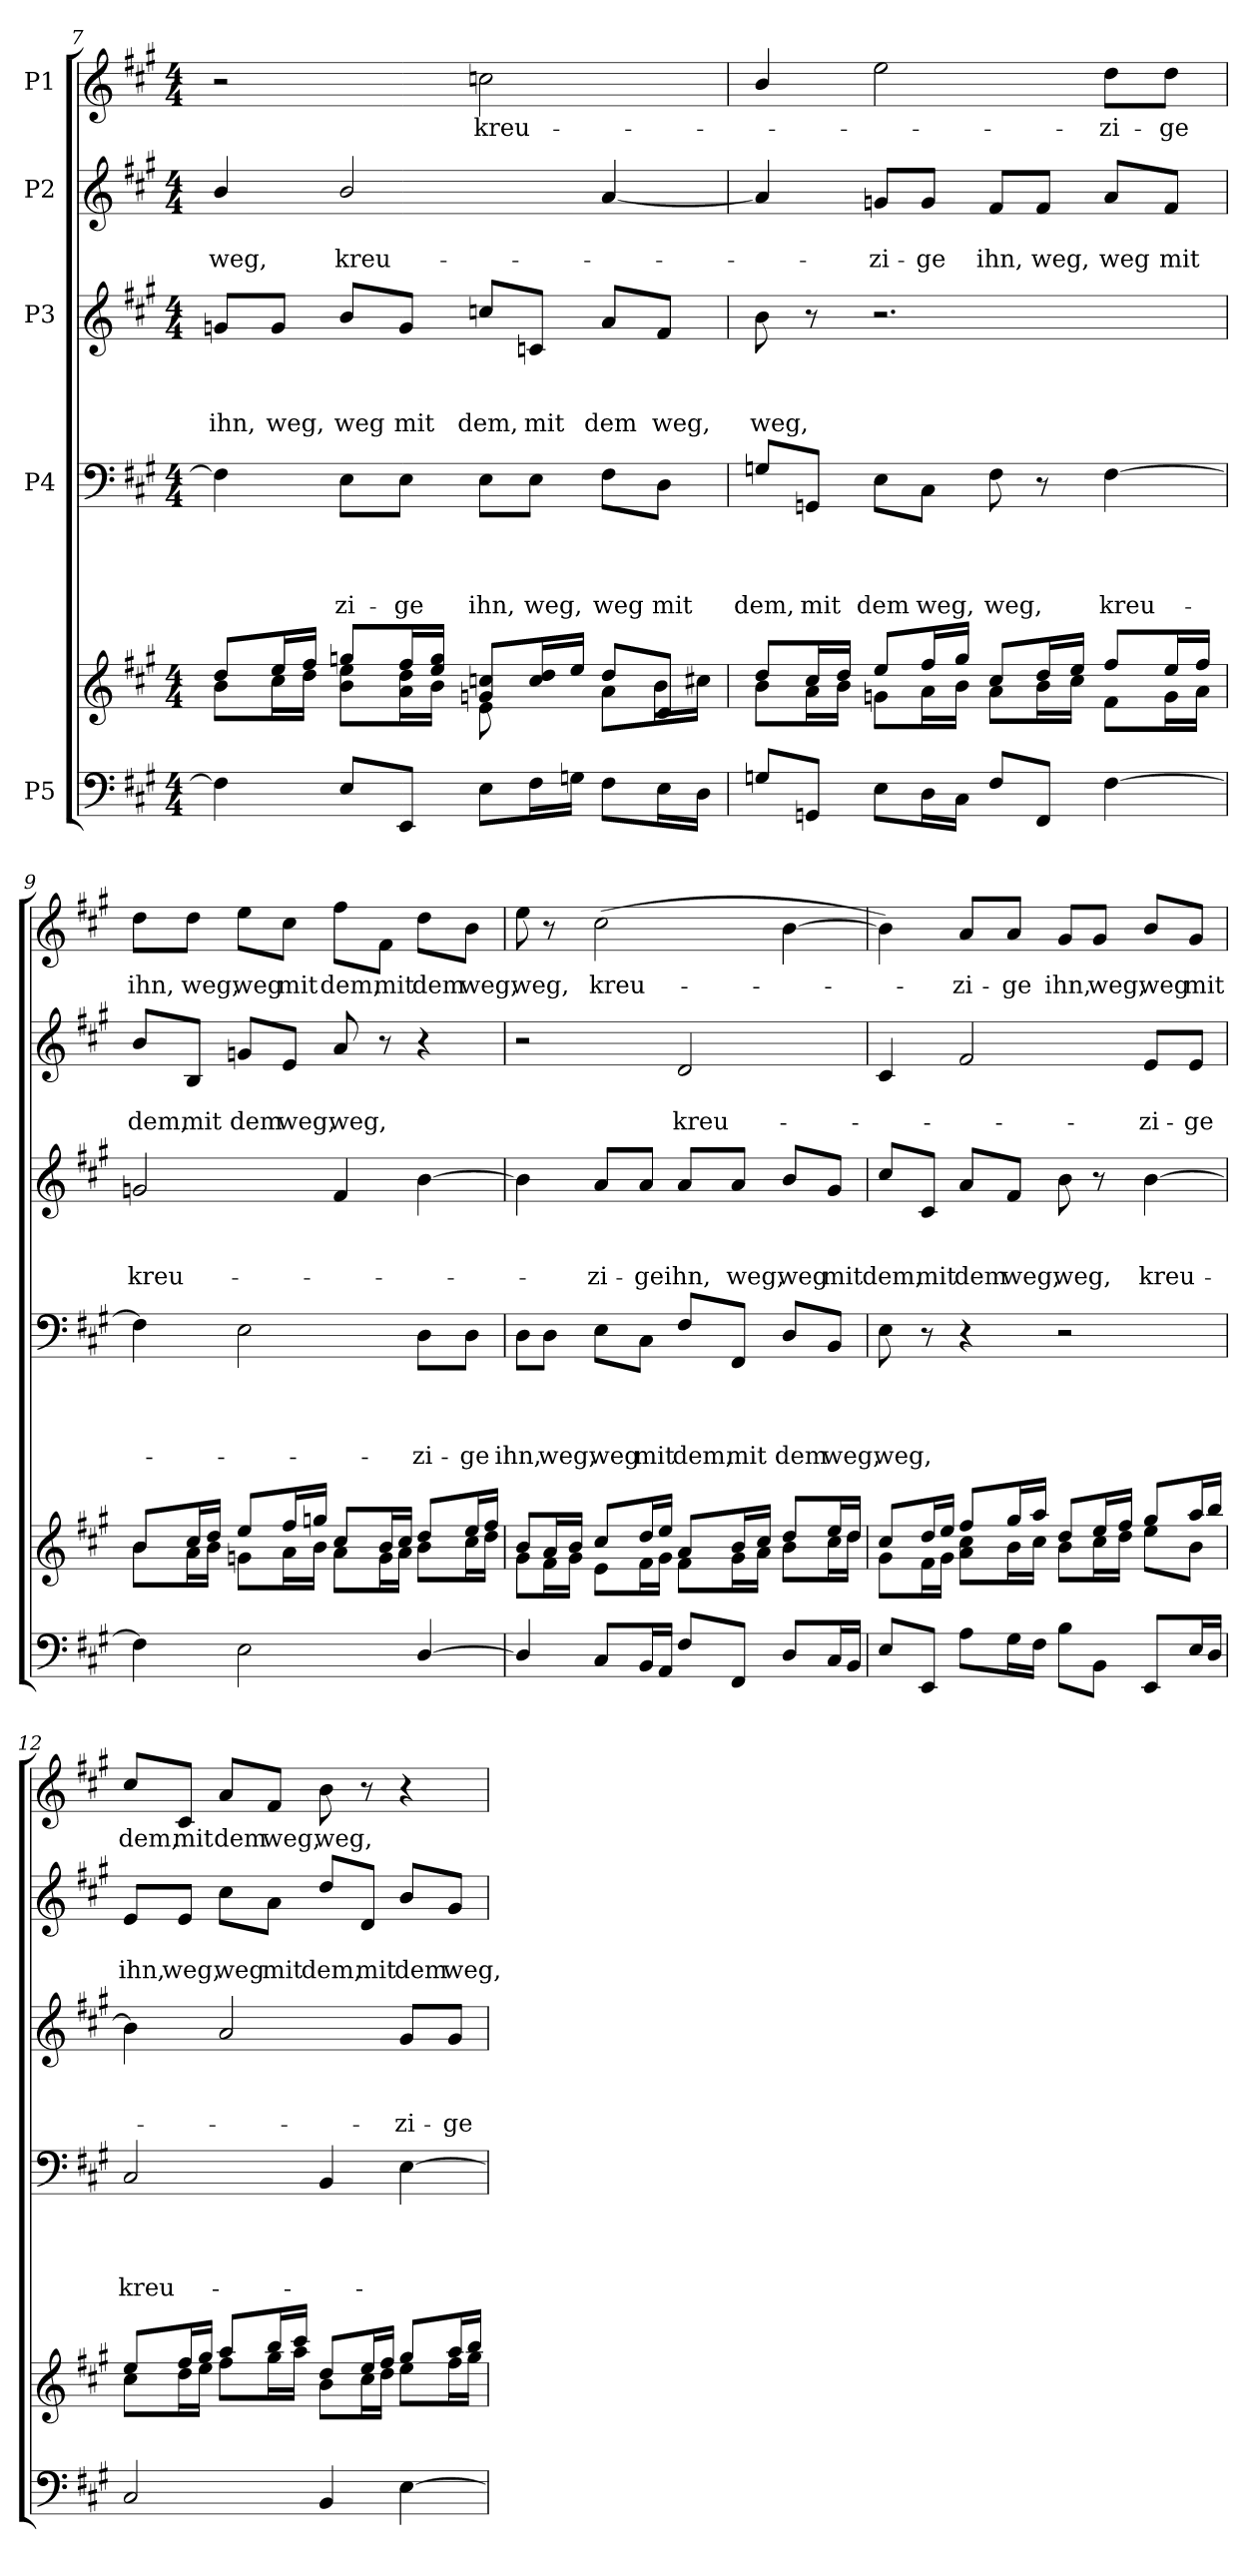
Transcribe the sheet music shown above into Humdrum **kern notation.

**kern	**kern	**kern	**text	**text	**text	**text	**kern	**text	**text	**text	**kern	**text	**text	**kern	**text
*part5	*part5	*part4	*part4	*part4	*part4	*part4	*part3	*part3	*part3	*part3	*part2	*part2	*part2	*part1	*part1
*staff6	*staff5	*staff4	*staff4	*staff4	*staff4	*staff4	*staff3	*staff3	*staff3	*staff3	*staff2	*staff2	*staff2	*staff1	*staff1
*I"P5	*	*I"P4	*	*	*	*	*I"P3	*	*	*	*I"P2	*	*	*I"P1	*
!!LO:LB:g=z
*clefF4	*clefG2	*clefF4	*	*	*	*	*clefG2	*	*	*	*clefG2	*	*	*clefG2	*
*	*	*	*	*	*	*	*ITrd7c12	*	*	*	*	*	*	*	*
*k[f#c#g#]	*k[f#c#g#]	*k[f#c#g#]	*	*	*	*	*k[f#c#g#]	*	*	*	*k[f#c#g#]	*	*	*k[f#c#g#]	*
*A:	*A:	*A:	*	*	*	*	*A:	*	*	*	*A:	*	*	*A:	*
*M4/4	*M4/4	*M4/4	*	*	*	*	*M4/4	*	*	*	*M4/4	*	*	*M4/4	*
=7	=7	=7	=7	=7	=7	=7	=7	=7	=7	=7	=7	=7	=7	=7	=7
*^	*^	*	*	*	*	*	*	*	*	*	*	*	*	*	*
!	!	!	!	!	!	!	!	!	!	!	!	!LO:LY:b	!	!	!LO:LY:b	!	!
4F#\]	1ryy	8dd/L	8b\L	4F#\]	.	.	.	.	8Gn/L	.	.	ihn,	4b/	.	weg,	2r	.
!	!	!	!	!	!	!	!	!	!	!	!	!LO:LY:b	!	!	!	!	!
.	.	16ee/L	16cc#\L	.	.	.	.	.	8G/J	.	.	weg,	.	.	.	.	.
.	.	16ff#/JJ	16dd\JJ	.	.	.	.	.	.	.	.	.	.	.	.	.	.
!	!	!	!	!	!	!	!	!LO:LY:b	!	!	!	!LO:LY:b	!	!	!LO:LY:b	!	!
8E/L	.	8ggn/L	8b\ 8ee\L	8E\L	.	.	.	-zi-	8B/L	.	.	weg	2b/	.	kreu-	.	.
!	!	!	!	!	!	!	!	!LO:LY:b	!	!	!	!LO:LY:b	!	!	!	!	!
8EE/J	.	16ff#/L	16a\ 16dd\L	8E\J	.	.	.	-ge	8G/J	.	.	mit	.	.	.	.	.
.	.	16ee/ 16gg/JJ	16b\JJ	.	.	.	.	.	.	.	.	.	.	.	.	.	.
!	!	!	!	!	!	!	!	!LO:LY:b	!	!	!	!LO:LY:b	!	!	!	!	!LO:LY:b
8E\L	.	8gn/ 8ccn/L	8e\	8E\L	.	.	.	ihn,	8cn/L	.	.	dem,	.	.	.	2ccn\	kreu-
!	!	!	!	!	!	!	!	!LO:LY:b	!	!	!	!LO:LY:b	!	!	!	!	!
16F#\L	.	16cc/ 16dd/L	8ryy	8E\J	.	.	.	weg,	8Cn/J	.	.	mit	.	.	.	.	.
16Gn\JJ	.	16ee/JJ	.	.	.	.	.	.	.	.	.	.	.	.	.	.	.
!	!	!	!	!	!	!	!	!LO:LY:b	!	!	!	!LO:LY:b	!	!	!	!	!
8F#\L	.	8dd/L	8a\L	8F#\L	.	.	.	weg	8A/L	.	.	dem	[<4a/	.	.	.	.
!	!	!	!	!	!	!	!	!LO:LY:b	!	!	!	!LO:LY:b	!	!	!	!	!
16E\L	.	8d/J	16b\L	8D\J	.	.	.	mit	8F#/J	.	.	weg,	.	.	.	.	.
16D\JJ	.	.	16cc#X\JJ	.	.	.	.	.	.	.	.	.	.	.	.	.	.
=8	=8	=8	=8	=8	=8	=8	=8	=8	=8	=8	=8	=8	=8	=8	=8	=8	=8
!	!	!	!	!	!	!	!	!LO:LY:b	!	!	!	!LO:LY:b	!	!	!	!	!
8Gn/L	1ryy	8dd/L	8b\L	8Gn/L	.	.	.	dem,	8B\	.	.	weg,	4a/]	.	.	4b/	.
!	!	!	!	!	!	!	!	!LO:LY:b	!	!	!	!	!	!	!	!	!
8GGn/J	.	16cc#/L	16a\L	8GGn/J	.	.	.	mit	8r	.	.	.	.	.	.	.	.
.	.	16dd/JJ	16b\JJ	.	.	.	.	.	.	.	.	.	.	.	.	.	.
!	!	!	!	!	!	!	!	!LO:LY:b	!	!	!	!	!	!	!LO:LY:b	!	!
8E\L	.	8ee/L	8gn\L	8E\L	.	.	.	dem	2.r	.	.	.	8gn/L	.	-zi-	2ee\	.
!	!	!	!	!	!	!	!	!LO:LY:b	!	!	!	!	!	!	!LO:LY:b	!	!
16D\L	.	16ff#/L	16a\L	8C#\J	.	.	.	weg,	.	.	.	.	8g/J	.	-ge	.	.
16C#\JJ	.	16gg#/JJ	16b\JJ	.	.	.	.	.	.	.	.	.	.	.	.	.	.
!	!	!	!	!	!	!	!	!LO:LY:b	!	!	!	!	!	!	!LO:LY:b	!	!
8F#/L	.	8cc#/L	8a\L	8F#\	.	.	.	weg,	.	.	.	.	8f#/L	.	ihn,	.	.
!	!	!	!	!	!	!	!	!	!	!	!	!	!	!	!LO:LY:b	!	!
8FF#/J	.	16dd/L	16b\L	8r	.	.	.	.	.	.	.	.	8f#/J	.	weg,	.	.
.	.	16ee/JJ	16cc#\JJ	.	.	.	.	.	.	.	.	.	.	.	.	.	.
!	!	!	!	!	!	!	!	!LO:LY:b	!	!	!	!	!	!	!LO:LY:b	!	!LO:LY:b
[>4F#\	.	8ff#/L	8f#\L	[>4F#\	.	.	.	kreu-	.	.	.	.	8a/L	.	weg	8dd\L	-zi-
!	!	!	!	!	!	!	!	!	!	!	!	!	!	!	!LO:LY:b	!	!LO:LY:b
.	.	16ee/L	16g\L	.	.	.	.	.	.	.	.	.	8f#/J	.	mit	8dd\J	-ge
.	.	16ff#/JJ	16a\JJ	.	.	.	.	.	.	.	.	.	.	.	.	.	.
!!LO:PB:g=z
=9	=9	=9	=9	=9	=9	=9	=9	=9	=9	=9	=9	=9	=9	=9	=9	=9	=9
!	!	!	!	!	!	!	!	!	!	!	!	!LO:LY:b	!	!	!LO:LY:b	!	!LO:LY:b
4F#\]	1ryy	8b/L	8b\L	4F#\]	.	.	.	.	2Gn/	.	.	kreu-	8b/L	.	dem,	8dd\L	ihn,
!	!	!	!	!	!	!	!	!	!	!	!	!	!	!	!LO:LY:b	!	!LO:LY:b
.	.	16cc#/L	16a\L	.	.	.	.	.	.	.	.	.	8B/J	.	mit	8dd\J	weg,
.	.	16dd/JJ	16b\JJ	.	.	.	.	.	.	.	.	.	.	.	.	.	.
!	!	!	!	!	!	!	!	!	!	!	!	!	!	!	!LO:LY:b	!	!LO:LY:b
2E\	.	8ee/L	8gn\L	2E\	.	.	.	.	.	.	.	.	8gn/L	.	dem	8ee\L	weg
!	!	!	!	!	!	!	!	!	!	!	!	!	!	!	!LO:LY:b	!	!LO:LY:b
.	.	16ff#/L	16a\L	.	.	.	.	.	.	.	.	.	8e/J	.	weg,	8cc#\J	mit
.	.	16ggn/JJ	16b\JJ	.	.	.	.	.	.	.	.	.	.	.	.	.	.
!	!	!	!	!	!	!	!	!	!	!	!	!	!	!	!LO:LY:b	!	!LO:LY:b
.	.	8cc#/L	8a\L	.	.	.	.	.	4F#/	.	.	.	8a/	.	weg,	8ff#\L	dem,
!	!	!	!	!	!	!	!	!	!	!	!	!	!	!	!	!	!LO:LY:b
.	.	16b/L	16g\L	.	.	.	.	.	.	.	.	.	8r	.	.	8f#\J	mit
.	.	16cc#/JJ	16a\JJ	.	.	.	.	.	.	.	.	.	.	.	.	.	.
!	!	!	!	!	!	!	!	!LO:LY:b	!	!	!	!	!	!	!	!	!LO:LY:b
[<4D/	.	8dd/L	8b\L	8D\L	.	.	.	-zi-	[>4B\	.	.	.	4r	.	.	8dd\L	dem
!	!	!	!	!	!	!	!	!LO:LY:b	!	!	!	!	!	!	!	!	!LO:LY:b
.	.	16ee/L	16cc#\L	8D\J	.	.	.	-ge	.	.	.	.	.	.	.	8b\J	weg,
.	.	16ff#/JJ	16dd\JJ	.	.	.	.	.	.	.	.	.	.	.	.	.	.
=10	=10	=10	=10	=10	=10	=10	=10	=10	=10	=10	=10	=10	=10	=10	=10	=10	=10
!	!	!	!	!	!	!	!	!LO:LY:b	!	!	!	!	!	!	!	!	!LO:LY:b
4D/]	1ryy	8b/L	8g#\L	8D\L	.	.	.	ihn,	4B\]	.	.	.	2r	.	.	8ee\	weg,
!	!	!	!	!	!	!	!	!LO:LY:b	!	!	!	!	!	!	!	!	!
.	.	16a/L	16f#\L	8D\J	.	.	.	weg,	.	.	.	.	.	.	.	8r	.
.	.	16b/JJ	16g#\JJ	.	.	.	.	.	.	.	.	.	.	.	.	.	.
!	!	!	!	!	!	!	!	!LO:LY:b	!	!	!	!LO:LY:b	!	!	!	!	!LO:LY:b
8C#/L	.	8cc#/L	8e\L	8E\L	.	.	.	weg	8A/L	.	.	-zi-	.	.	.	(>2cc#\	kreu-
!	!	!	!	!	!	!	!	!LO:LY:b	!	!	!	!LO:LY:b	!	!	!	!	!
16BB/L	.	16dd/L	16f#\L	8C#\J	.	.	.	mit	8A/J	.	.	-ge	.	.	.	.	.
16AA/JJ	.	16ee/JJ	16g#\JJ	.	.	.	.	.	.	.	.	.	.	.	.	.	.
!	!	!	!	!	!	!	!	!LO:LY:b	!	!	!	!LO:LY:b	!	!	!LO:LY:b	!	!
8F#/L	.	8a/L	8f#\L	8F#/L	.	.	.	dem,	8A/L	.	.	ihn,	2d/	.	kreu-	.	.
!	!	!	!	!	!	!	!	!LO:LY:b	!	!	!	!LO:LY:b	!	!	!	!	!
8FF#/J	.	16b/L	16g#\L	8FF#/J	.	.	.	mit	8A/J	.	.	weg,	.	.	.	.	.
.	.	16cc#/JJ	16a\JJ	.	.	.	.	.	.	.	.	.	.	.	.	.	.
!	!	!	!	!	!	!	!	!LO:LY:b	!	!	!	!LO:LY:b	!	!	!	!	!
8D/L	.	8dd/L	8b\L	8D/L	.	.	.	dem	8B/L	.	.	weg	.	.	.	[>4b\	.
!	!	!	!	!	!	!	!	!LO:LY:b	!	!	!	!LO:LY:b	!	!	!	!	!
16C#/L	.	16ee/L	16cc#\L	8BB/J	.	.	.	weg,	8G#/J	.	.	mit	.	.	.	.	.
16BB/JJ	.	16dd/JJ	16dd\JJ	.	.	.	.	.	.	.	.	.	.	.	.	.	.
!!LO:LB:g=z
=11	=11	=11	=11	=11	=11	=11	=11	=11	=11	=11	=11	=11	=11	=11	=11	=11	=11
!	!	!	!	!	!	!	!	!LO:LY:b	!	!	!	!LO:LY:b	!	!	!	!	!
8E/L	1ryy	8cc#/L	8g#\L	8E\	.	.	.	weg,	8c#/L	.	.	dem,	4c#/	.	.	4b\])	.
!	!	!	!	!	!	!	!	!	!	!	!	!LO:LY:b	!	!	!	!	!
8EE/J	.	16dd/L	16f#\L	8r	.	.	.	.	8C#/J	.	.	mit	.	.	.	.	.
.	.	16ee/JJ	16g#\JJ	.	.	.	.	.	.	.	.	.	.	.	.	.	.
!	!	!	!	!	!	!	!	!	!	!	!	!LO:LY:b	!	!	!	!	!LO:LY:b
8A\L	.	8ff#/L	8a\ 8cc#\L	4r	.	.	.	.	8A/L	.	.	dem	2f#/	.	.	8a/L	-zi-
!	!	!	!	!	!	!	!	!	!	!	!	!LO:LY:b	!	!	!	!	!LO:LY:b
16G#\L	.	16gg#/L	16b\L	.	.	.	.	.	8F#/J	.	.	weg,	.	.	.	8a/J	-ge
16F#\JJ	.	16aa/JJ	16cc#\JJ	.	.	.	.	.	.	.	.	.	.	.	.	.	.
!	!	!	!	!	!	!	!	!	!	!	!	!LO:LY:b	!	!	!	!	!LO:LY:b
8B\L	.	8dd/L	8b\L	2r	.	.	.	.	8B\	.	.	weg,	.	.	.	8g#/L	ihn,
!	!	!	!	!	!	!	!	!	!	!	!	!	!	!	!	!	!LO:LY:b
8BB\J	.	16ee/L	16cc#\L	.	.	.	.	.	8r	.	.	.	.	.	.	8g#/J	weg,
.	.	16ff#/JJ	16dd\JJ	.	.	.	.	.	.	.	.	.	.	.	.	.	.
!	!	!	!	!	!	!	!	!	!	!	!	!LO:LY:b	!	!	!LO:LY:b	!	!LO:LY:b
8EE/L	.	8gg#/L	8ee\L	.	.	.	.	.	[>4B\	.	.	kreu-	8e/L	.	-zi-	8b/L	weg
!	!	!	!	!	!	!	!	!	!	!	!	!	!	!	!LO:LY:b	!	!LO:LY:b
16E/L	.	16aa/L	8b\J	.	.	.	.	.	.	.	.	.	8e/J	.	-ge	8g#/J	mit
16D/JJ	.	16bb/JJ	.	.	.	.	.	.	.	.	.	.	.	.	.	.	.
=12	=12	=12	=12	=12	=12	=12	=12	=12	=12	=12	=12	=12	=12	=12	=12	=12	=12
!	!	!	!	!	!	!	!	!LO:LY:b	!	!	!	!	!	!	!LO:LY:b	!	!LO:LY:b
2C#/	1ryy	8ee/L	8cc#\L	2C#/	.	.	.	kreu-	4B\]	.	.	.	8e/L	.	ihn,	8cc#/L	dem,
!	!	!	!	!	!	!	!	!	!	!	!	!	!	!	!LO:LY:b	!	!LO:LY:b
.	.	16ff#/L	16dd\L	.	.	.	.	.	.	.	.	.	8e/J	.	weg,	8c#/J	mit
.	.	16gg#/JJ	16ee\JJ	.	.	.	.	.	.	.	.	.	.	.	.	.	.
!	!	!	!	!	!	!	!	!	!	!	!	!	!	!	!LO:LY:b	!	!LO:LY:b
.	.	8aa/L	8ff#\L	.	.	.	.	.	2A/	.	.	.	8cc#\L	.	weg	8a/L	dem
!	!	!	!	!	!	!	!	!	!	!	!	!	!	!	!LO:LY:b	!	!LO:LY:b
.	.	16bb/L	16gg#\L	.	.	.	.	.	.	.	.	.	8a\J	.	mit	8f#/J	weg,
.	.	16ccc#/JJ	16aa\JJ	.	.	.	.	.	.	.	.	.	.	.	.	.	.
!	!	!	!	!	!	!	!	!	!	!	!	!	!	!	!LO:LY:b	!	!LO:LY:b
4BB/	.	8dd/L	8b\L	4BB/	.	.	.	.	.	.	.	.	8dd/L	.	dem,	8b\	weg,
!	!	!	!	!	!	!	!	!	!	!	!	!	!	!	!LO:LY:b	!	!
.	.	16ee/L	16cc#\L	.	.	.	.	.	.	.	.	.	8d/J	.	mit	8r	.
.	.	16ff#/JJ	16dd\JJ	.	.	.	.	.	.	.	.	.	.	.	.	.	.
!	!	!	!	!	!	!	!	!	!	!	!	!LO:LY:b	!	!	!LO:LY:b	!	!
[>4E\	.	8gg#/L	8ee\L	[>4E\	.	.	.	.	8G#/L	.	.	-zi-	8b/L	.	dem	4r	.
!	!	!	!	!	!	!	!	!	!	!	!	!LO:LY:b	!	!	!LO:LY:b	!	!
.	.	16aa/L	16ff#\L	.	.	.	.	.	8G#/J	.	.	-ge	8g#/J	.	weg,	.	.
.	.	16bb/JJ	16gg#\JJ	.	.	.	.	.	.	.	.	.	.	.	.	.	.
*v	*v	*	*	*	*	*	*	*	*	*	*	*	*	*	*	*	*
*	*v	*v	*	*	*	*	*	*	*	*	*	*	*	*	*	*
=	=	=	=	=	=	=	=	=	=	=	=	=	=	=	=
*-	*-	*-	*-	*-	*-	*-	*-	*-	*-	*-	*-	*-	*-	*-	*-
